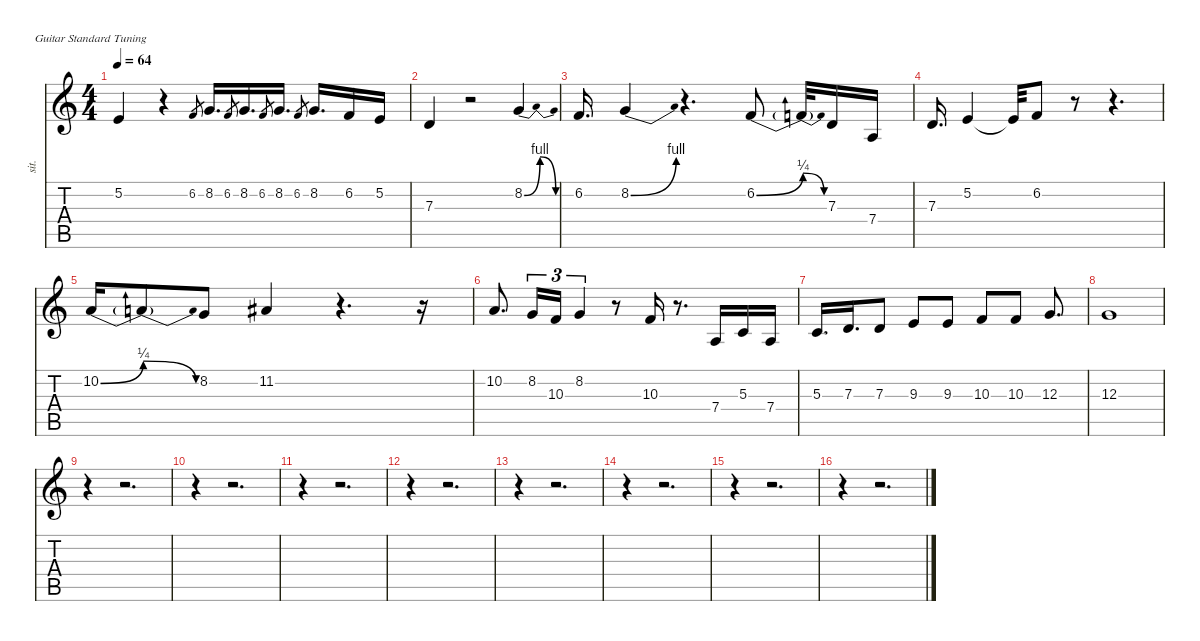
\defaultSystemsLayout 4
\hideDynamics
\bracketExtendMode nobrackets
\otherSystemsTrackNameOrientation horizontal
\track ("sitar" "sit.") {instrument sitar}
\staff {score tabs}
\tuning (E4 B3 G3 D3 A2 E2)
\ts (4 4)
\tempo 64
\clef g2
\ks c
5.2.4{dy f} r.4 6.2.8{gr dy mf} 8.2.16{d dy f} 6.2.8{gr dy mf} 8.2.16{d dy f} 6.2.8{gr dy mf} 8.2.16{d dy f} 6.2.8{gr dy mf} 8.2.16{d dy f} 6.2.16 5.2.16 |
7.3.4 r.2 8.2{be (bendrelease 0 0 15 4 30 4 45 0)}.4 |
6.2.16{d} 8.2{be (bend 0 0 30 4)}.4 r.4{d} 6.2{be (bend 0 0 60 1)}.8 6.2{be (release 0 1 60 0) t}.32 7.3.16 7.4.16 |
7.3.16{d} 5.2.4 5.2{t}.32 6.2.8 r.8 r.4{d} |
10.2{be (bend 0 0 60 1)}.16 10.2{be (release 0 1 60 0) t}.8 8.2.8 11.2{acc #}.4 r.4{d} r.16 |
10.2.8{d} 8.2.16{tu (3 2)} 10.3.16{tu (3 2)} 8.2.4{tu (3 2)} r.8 10.3.16 r.8{d} 7.4.16 5.3.16 7.4.16 |
5.3.16{d} 7.3.16{d} 7.3.8 9.3.8 9.3.8 10.3.8 10.3.8 12.3.8{d} |
12.3.1 |
r.4 r.2{d} |
r.4 r.2{d} |
r.4 r.2{d} |
r.4 r.2{d} |
r.4 r.2{d} |
r.4 r.2{d} |
r.4 r.2{d} |
r.4 r.2{d}
